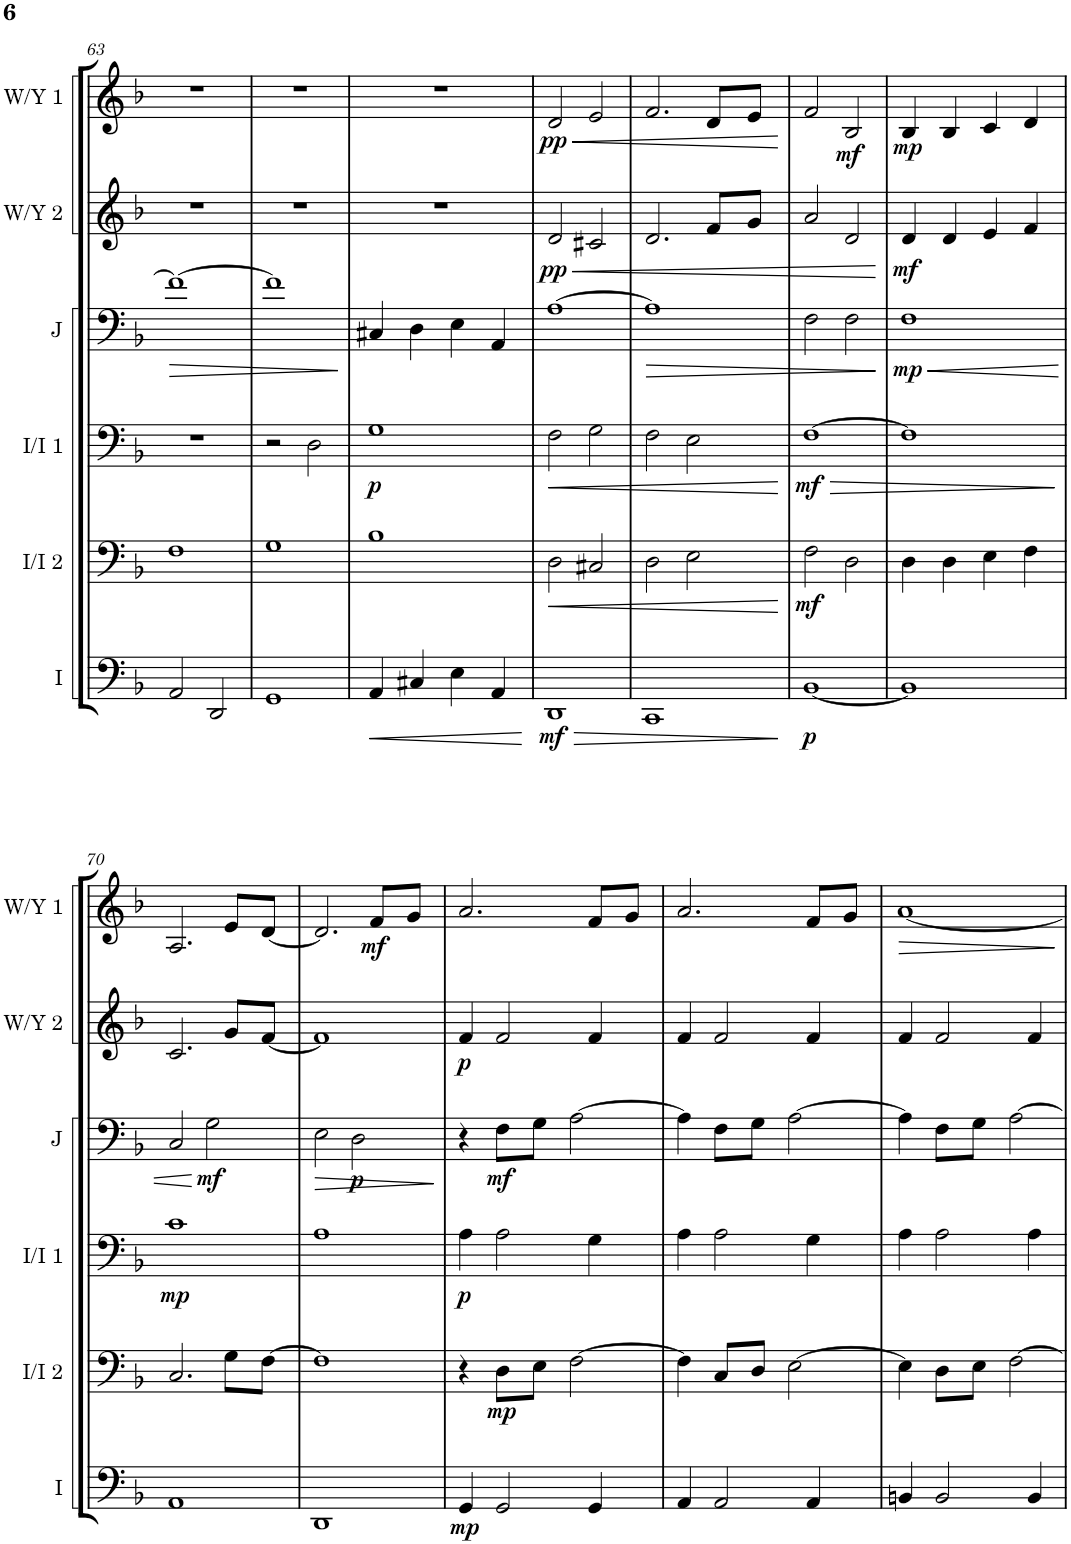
**kern	**dynam	**kern	**dynam	**kern	**dynam	**kern	**dynam	**kern	**dynam	**kern	**dynam
*part6	*part6	*part5	*part5	*part4	*part4	*part3	*part3	*part2	*part2	*part1	*part1
*staff6	*staff6	*staff5	*staff5	*staff4	*staff4	*staff3	*staff3	*staff2	*staff2	*staff1	*staff1
*I"Ismael	*	*I"Iris/Isar 2	*	*I"Iris/Isar 1	*	*I"Jonar	*	*I"Willemijn/Yudella 2	*	*I"Willemijn/Yudella 1	*
*I'I	*	*I'I/I 2	*	*I'I/I 1	*	*I'J	*	*I'W/Y 2	*	*I'W/Y 1	*
!!LO:PB:g=z
*clefF4	*	*clefF4	*	*clefF4	*	*clefF4	*	*clefG2	*	*clefG2	*
*k[b-]	*	*k[b-]	*	*k[b-]	*	*k[b-]	*	*k[b-]	*	*k[b-]	*
*M4/4	*	*M4/4	*	*M4/4	*	*M4/4	*	*M4/4	*	*M4/4	*
=63	=63	=63	=63	=63	=63	=63	=63	=63	=63	=63	=63
!	!	!	!	!	!	!	!LO:HP:b	!	!	!	!
2AA/	.	1F	.	1r	.	1f_	>	1r	.	1r	.
2DD/	.	.	.	.	.	.	.	.	.	.	.
=64	=64	=64	=64	=64	=64	=64	=64	=64	=64	=64	=64
1GG	.	1G	.	2r	.	1f]	.	1r	.	1r	.
.	.	.	.	2D\	.	.	.	.	.	.	.
.	.	.	.	.	.	.	]	.	.	.	.
=65	=65	=65	=65	=65	=65	=65	=65	=65	=65	=65	=65
!	!LO:HP:b	!	!	!	!LO:DY:b	!	!	!	!	!	!
4AA/	<	1B-	.	1G	p	4C#X/	.	1r	.	1r	.
4C#X/	.	.	.	.	.	4D\	.	.	.	.	.
4E\	.	.	.	.	.	4E\	.	.	.	.	.
4AA/	.	.	.	.	.	4AA/	.	.	.	.	.
.	[	.	.	.	.	.	.	.	.	.	.
=66	=66	=66	=66	=66	=66	=66	=66	=66	=66	=66	=66
!	!LO:HP:b	!	!LO:HP:b	!	!LO:HP:b	!	!	!	!LO:HP:b	!	!LO:HP:b
!	!LO:DY:n=1:b	!	!	!	!	!	!	!	!LO:DY:n=1:b	!	!LO:DY:n=1:b
1DD	> mf	2D\	<	2F\	<	[1A	.	2d/	< pp	2d/	< pp
.	.	2C#X/	.	2G\	.	.	.	2c#X/	.	2e/	.
=67	=67	=67	=67	=67	=67	=67	=67	=67	=67	=67	=67
!	!	!	!	!	!	!	!LO:HP:b	!	!	!	!
1CC	.	2D\	.	2F\	.	1A]	>	2.d/	.	2.f/	.
.	.	2E\	.	2E\	.	.	.	.	.	.	.
.	.	.	.	.	.	.	.	8f/L	.	8d/L	.
.	.	.	.	.	.	.	.	8g/J	.	8e/J	.
.	]	.	[	.	[	.	.	.	.	.	[
=68	=68	=68	=68	=68	=68	=68	=68	=68	=68	=68	=68
!	!LO:DY:b	!	!LO:DY:b	!	!LO:HP:b	!	!	!	!	!	!
!	!	!	!	!	!LO:DY:n=1:b	!	!	!	!	!	!
[1BB-	p	2F\	mf	[1F	> mf	2F\	.	2a/	.	2f/	.
!	!	!	!	!	!	!	!	!	!	!	!LO:DY:b
.	.	2D\	.	.	.	2F\	.	2d/	.	2B-/	mf
.	.	.	.	.	.	.	]	.	[	.	.
=69	=69	=69	=69	=69	=69	=69	=69	=69	=69	=69	=69
!	!	!	!	!	!	!	!LO:HP:b	!	!	!	!
!	!	!	!	!	!	!	!LO:DY:n=1:b	!	!LO:DY:b	!	!LO:DY:b
1BB-]	.	4D\	.	1F]	.	1F	< mp	4d/	mf	4B-/	mp
.	.	4D\	.	.	.	.	.	4d/	.	4B-/	.
.	.	4E\	.	.	.	.	.	4e/	.	4c/	.
.	.	4F\	.	.	.	.	.	4f/	.	4d/	.
.	.	.	.	.	]	.	.	.	.	.	.
!!LO:LB:g=z
=70	=70	=70	=70	=70	=70	=70	=70	=70	=70	=70	=70
!	!	!	!	!	!LO:DY:b	!	!	!	!	!	!
1AA	.	2.C/	.	1c	mp	2C/	.	2.c/	.	2.A/	.
!	!	!	!	!	!	!	!LO:DY:n=1:b	!	!	!	!
.	.	.	.	.	.	2G\	[ mf	.	.	.	.
.	.	8G\L	.	.	.	.	.	8g/L	.	8e/L	.
.	.	[8F\J	.	.	.	.	.	[8f/J	.	[8d/J	.
=71	=71	=71	=71	=71	=71	=71	=71	=71	=71	=71	=71
!	!	!	!	!	!	!	!LO:HP:b	!	!	!	!
1DD	.	1F]	.	1A	.	2E\	>	1f]	.	2.d/]	.
!	!	!	!	!	!	!	!LO:DY:b	!	!	!	!
.	.	.	.	.	.	2D\	p	.	.	.	.
!	!	!	!	!	!	!	!	!	!	!	!LO:DY:b
.	.	.	.	.	.	.	.	.	.	8f/L	mf
.	.	.	.	.	.	.	.	.	.	8g/J	.
.	.	.	.	.	.	.	]	.	.	.	.
=72	=72	=72	=72	=72	=72	=72	=72	=72	=72	=72	=72
!	!LO:DY:b	!	!	!	!LO:DY:b	!	!	!	!LO:DY:b	!	!
4GG/	mp	4r	.	4A\	p	4r	.	4f/	p	2.a/	.
!	!	!	!LO:DY:b	!	!	!	!LO:DY:b	!	!	!	!
2GG/	.	8D\L	mp	2A\	.	8F\L	mf	2f/	.	.	.
.	.	8E\J	.	.	.	8G\J	.	.	.	.	.
.	.	[2F\	.	.	.	[2A\	.	.	.	.	.
4GG/	.	.	.	4G\	.	.	.	4f/	.	8f/L	.
.	.	.	.	.	.	.	.	.	.	8g/J	.
=73	=73	=73	=73	=73	=73	=73	=73	=73	=73	=73	=73
4AA/	.	4F\]	.	4A\	.	4A\]	.	4f/	.	2.a/	.
2AA/	.	8C/L	.	2A\	.	8F\L	.	2f/	.	.	.
.	.	8D/J	.	.	.	8G\J	.	.	.	.	.
.	.	[2E\	.	.	.	[2A\	.	.	.	.	.
4AA/	.	.	.	4G\	.	.	.	4f/	.	8f/L	.
.	.	.	.	.	.	.	.	.	.	8g/J	.
=74	=74	=74	=74	=74	=74	=74	=74	=74	=74	=74	=74
!	!	!	!	!	!	!	!	!	!	!	!LO:HP:b
4BBn/	.	4E\]	.	4A\	.	4A\]	.	4f/	.	[1a	>
2BB/	.	8D\L	.	2A\	.	8F\L	.	2f/	.	.	.
.	.	8E\J	.	.	.	8G\J	.	.	.	.	.
.	.	[2F\	.	.	.	[2A\	.	.	.	.	.
4BB/	.	.	.	4A\	.	.	.	4f/	.	.	.
.	.	.	.	.	.	.	.	.	.	.	]
=	=	=	=	=	=	=	=	=	=	=	=
*-	*-	*-	*-	*-	*-	*-	*-	*-	*-	*-	*-
